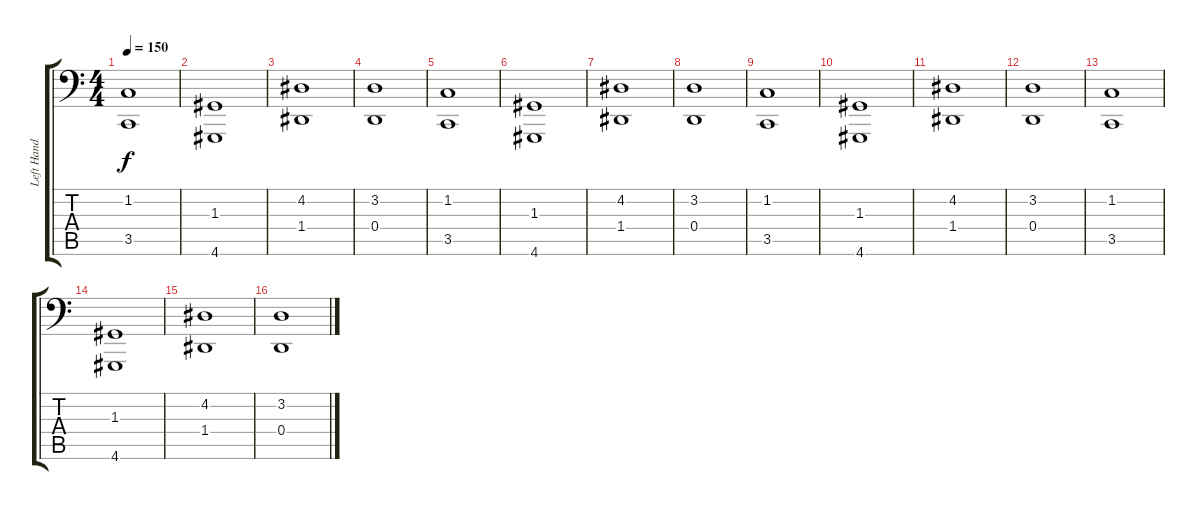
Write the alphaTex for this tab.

\track ("Left Hand" "Left Hand") {instrument acousticgrandpiano}
\staff {score tabs}
\tuning (E3 B2 G2 D2 A1 E1) {hide}
\ts (4 4)
\tempo 150
\clef f4
\ks c
(1.2 3.5).1{dy f} |
(1.3 4.6).1 |
(4.2 1.4).1 |
(3.2 0.4).1 |
(1.2 3.5).1 |
(1.3 4.6).1 |
(4.2 1.4).1 |
(3.2 0.4).1 |
(1.2 3.5).1 |
(1.3 4.6).1 |
(4.2 1.4).1 |
(3.2 0.4).1 |
(1.2 3.5).1 |
(1.3 4.6).1 |
(4.2 1.4).1 |
(3.2 0.4).1
